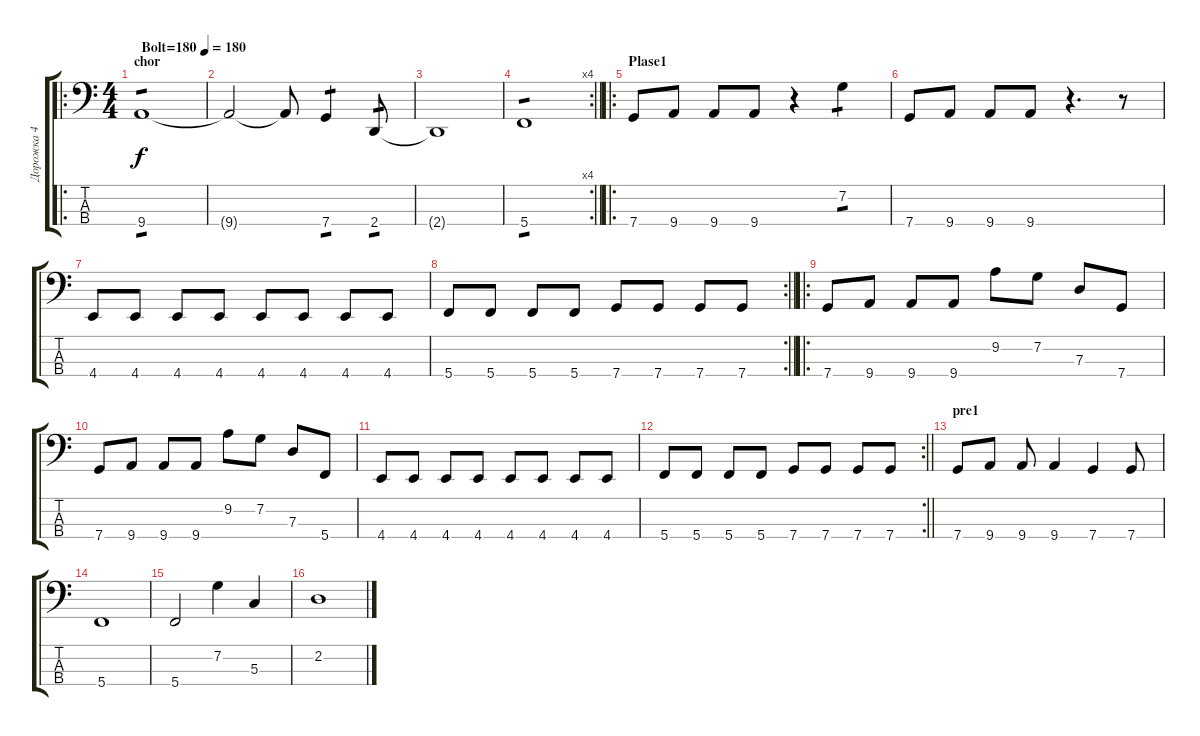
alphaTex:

\track ("Дорожка 4" "Дорожка 4") {instrument electricbassfinger}
\staff {score tabs}
\tuning (F2 C2 G1 C1) {hide}
\ro
\ts (4 4)
\section ("" "chor")
\tempo (180 "Bolt=180")
\clef f4
\ks c
9.4.1{tp 1 dy f instrument electricbassfinger} |
9.4{t}.2 9.4{t}.8 7.4.4{tp 1} 2.4.8{tp 1} |
2.4{t}.1 |
\rc 4
\barLineRight lightlight
5.4.1{tp 1} |
\ro
\section ("" "Plase1")
7.4.8 9.4.8 9.4.8 9.4.8 r.4 7.2.4{tp 1} |
7.4.8 9.4.8 9.4.8 9.4.8 r.4{d} r.8 |
4.4.8 4.4.8 4.4.8 4.4.8 4.4.8 4.4.8 4.4.8 4.4.8 |
\rc 2
\barLineRight lightlight
5.4.8 5.4.8 5.4.8 5.4.8 7.4.8 7.4.8 7.4.8 7.4.8 |
\ro
7.4.8 9.4.8 9.4.8 9.4.8 9.2.8 7.2.8 7.3.8 7.4.8 |
7.4.8 9.4.8 9.4.8 9.4.8 9.2.8 7.2.8 7.3.8 5.4.8 |
4.4.8 4.4.8 4.4.8 4.4.8 4.4.8 4.4.8 4.4.8 4.4.8 |
\rc 2
\barLineRight lightlight
5.4.8 5.4.8 5.4.8 5.4.8 7.4.8 7.4.8 7.4.8 7.4.8 |
\section ("" "pre1")
7.4.8 9.4.8 9.4.8 9.4.4 7.4.4 7.4.8 |
5.4.1 |
5.4.2 7.2.4 5.3.4 |
2.2.1
